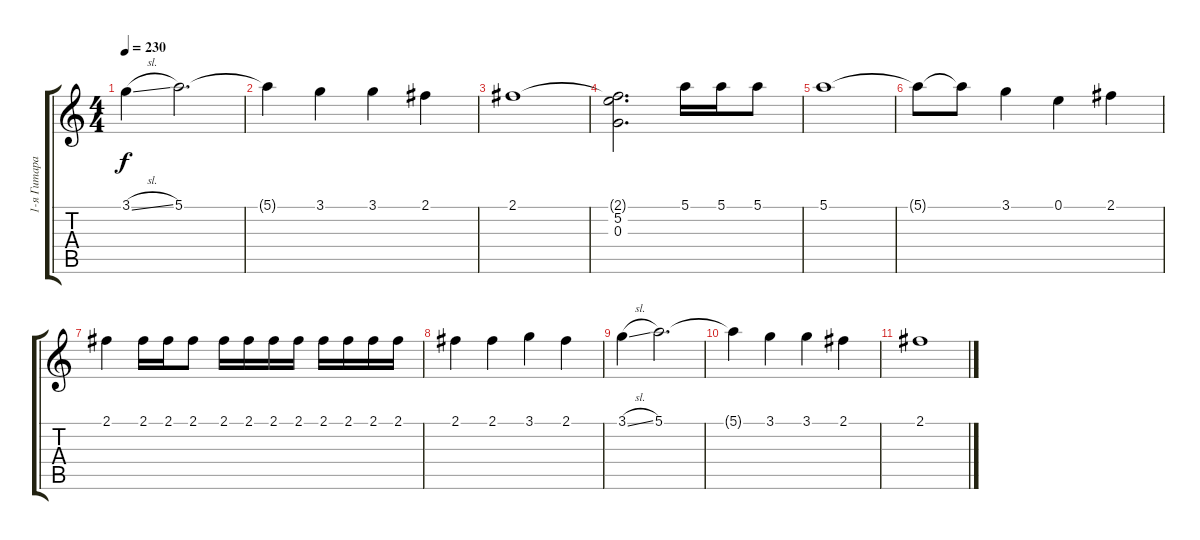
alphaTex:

\track ("1-я Гитара Соло" "1-я Гитара") {instrument acousticguitarsteel}
\staff {score tabs}
\tuning (E4 B3 G3 D3 A2 E2) {hide}
\ts (4 4)
\tempo 230
\clef g2
\ks c
3.1{sl}.4{dy f} 5.1.2{d} |
5.1{t}.4 3.1.4 3.1.4 2.1.4 |
2.1.1 |
(2.1{t} 5.2 0.3).2{d} 5.1.16 5.1.16 5.1.8 |
5.1.1 |
5.1{t}.8 5.1{t}.8 3.1.4 0.1.4 2.1.4 |
2.1.4 2.1.16 2.1.16 2.1.8 2.1.16 2.1.16 2.1.16 2.1.16 2.1.16 2.1.16 2.1.16 2.1.16 |
2.1.4 2.1.4 3.1.4 2.1.4 |
3.1{sl}.4 5.1.2{d} |
5.1{t}.4 3.1.4 3.1.4 2.1.4 |
2.1.1
